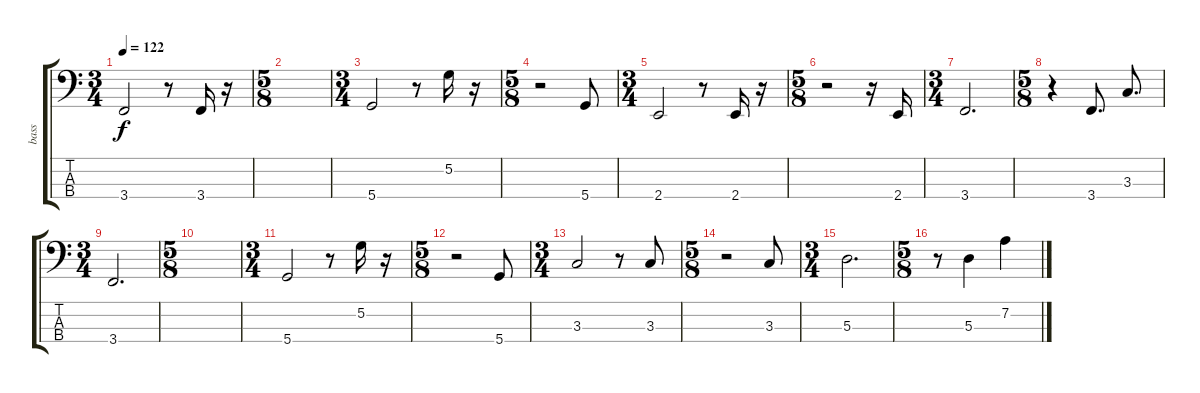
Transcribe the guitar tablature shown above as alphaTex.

\track ("bass" "bass") {instrument electricbassfinger}
\staff {score tabs}
\tuning (G2 D2 A1 D1) {hide}
\ts (3 4)
\tempo 122
\clef f4
\ks c
3.4.2{dy f} r.8 3.4.16 r.16 |
\ts (5 8)
|
\ts (3 4)
5.4.2 r.8 5.2.16 r.16 |
\ts (5 8)
r.2 5.4.8 |
\ts (3 4)
2.4.2 r.8 2.4.16 r.16 |
\ts (5 8)
r.2 r.16 2.4.16 |
\ts (3 4)
3.4.2{d} |
\ts (5 8)
r.4 3.4.8{d} 3.3.8{d} |
\ts (3 4)
3.4.2{d} |
\ts (5 8)
|
\ts (3 4)
5.4.2 r.8 5.2.16 r.16 |
\ts (5 8)
r.2 5.4.8 |
\ts (3 4)
3.3.2 r.8 3.3.8 |
\ts (5 8)
r.2 3.3.8 |
\ts (3 4)
5.3.2{d} |
\ts (5 8)
r.8 5.3.4 7.2.4
